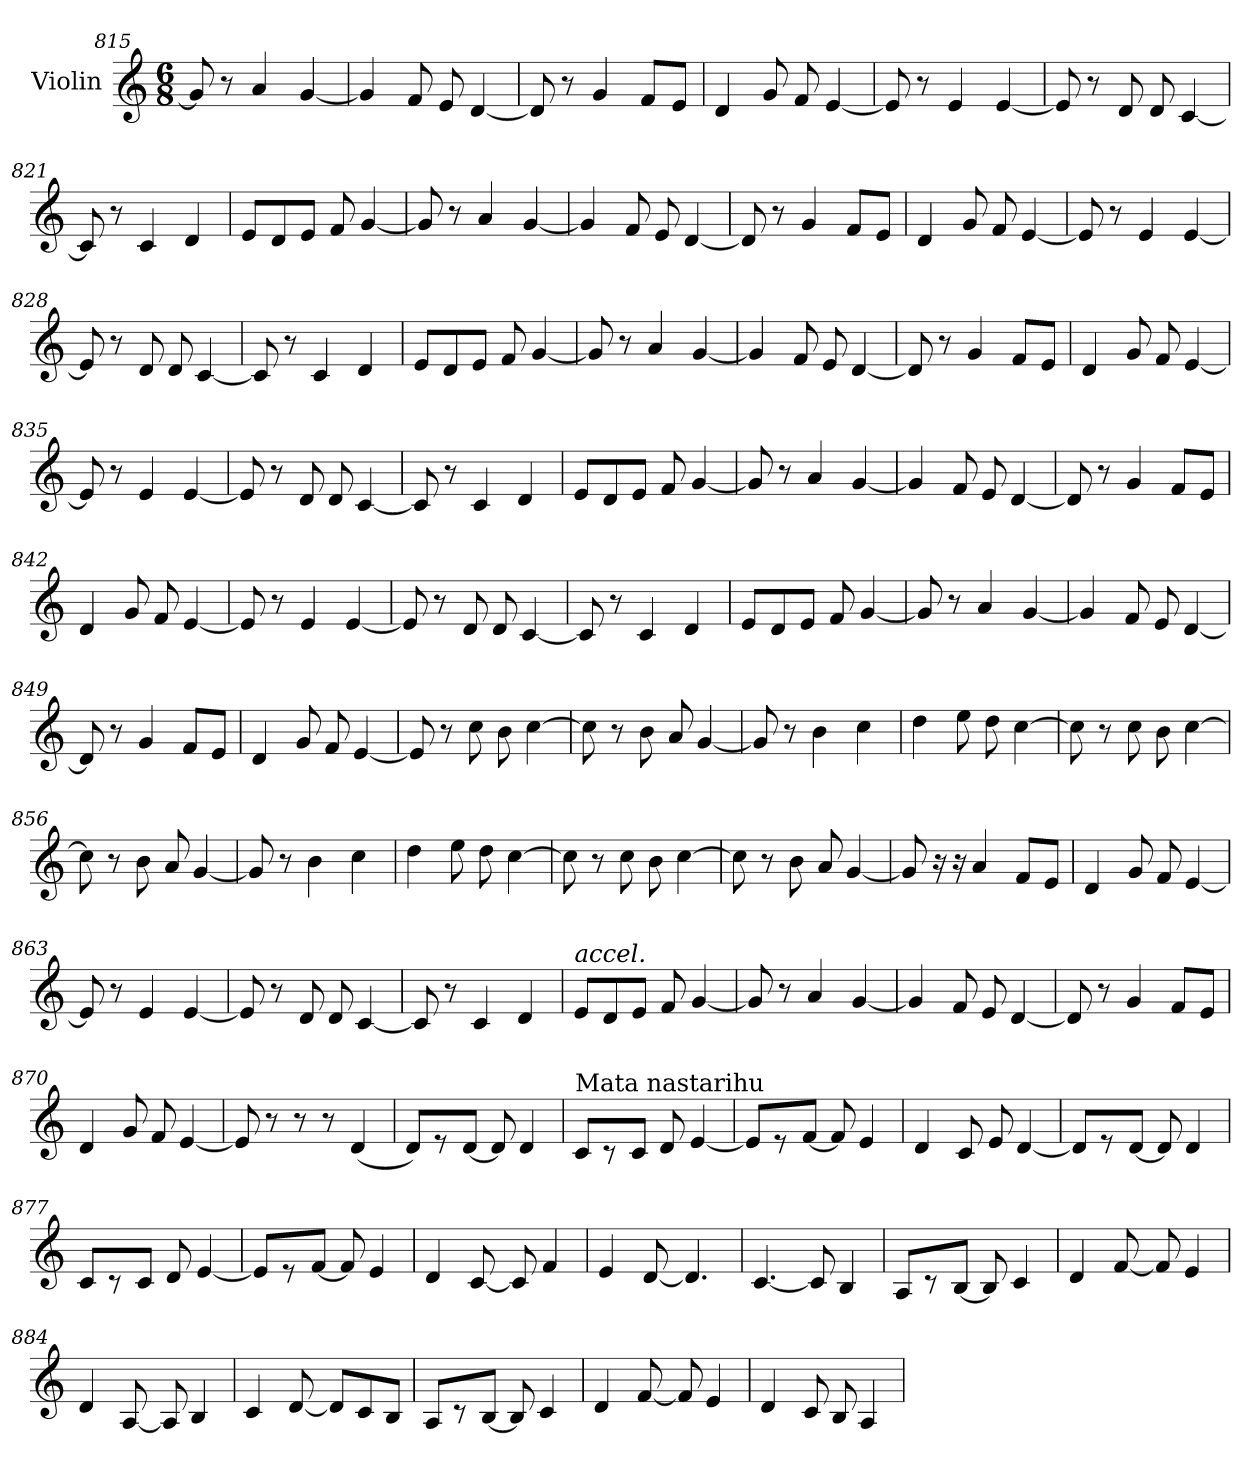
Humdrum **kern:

**kern
*part1
*staff1
*I"Violin
*clefG2
*k[]
*M6/8
=815
8g/]
8r
4a/
[4g/
=816
4g/]
8f/
8e/
[4d/
=817
8d/]
8r
4g/
8f/L
8e/J
=818
4d/
8g/
8f/
[4e/
!!LO:LB:g=z
=819
8e/]
8r
4e/
[4e/
=820
8e/]
8r
8d/
8d/
[4c/
=821
8c/]
8r
4c/
4d/
=822
8e/L
8d/
8e/J
8f/
[4g/
=823
8g/]
8r
4a/
[4g/
=824
4g/]
8f/
8e/
[4d/
!!LO:LB:g=z
=825
8d/]
8r
4g/
8f/L
8e/J
=826
4d/
8g/
8f/
[4e/
=827
8e/]
8r
4e/
[4e/
=828
8e/]
8r
8d/
8d/
[4c/
=829
8c/]
8r
4c/
4d/
=830
8e/L
8d/
8e/J
8f/
[4g/
!!LO:LB:g=z
=831
8g/]
8r
4a/
[4g/
=832
4g/]
8f/
8e/
[4d/
=833
8d/]
8r
4g/
8f/L
8e/J
=834
4d/
8g/
8f/
[4e/
=835
8e/]
8r
4e/
[4e/
=836
8e/]
8r
8d/
8d/
[4c/
!!LO:PB:g=z
=837
8c/]
8r
4c/
4d/
=838
8e/L
8d/
8e/J
8f/
[4g/
=839
8g/]
8r
4a/
[4g/
=840
4g/]
8f/
8e/
[4d/
=841
8d/]
8r
4g/
8f/L
8e/J
=842
4d/
8g/
8f/
[4e/
!!LO:LB:g=z
=843
8e/]
8r
4e/
[4e/
=844
8e/]
8r
8d/
8d/
[4c/
=845
8c/]
8r
4c/
4d/
=846
8e/L
8d/
8e/J
8f/
[4g/
=847
8g/]
8r
4a/
[4g/
=848
4g/]
8f/
8e/
[4d/
!!LO:LB:g=z
=849
8d/]
8r
4g/
8f/L
8e/J
=850
4d/
8g/
8f/
[4e/
=851
8e/]
8r
8cc\
8b\
[4cc\
=852
8cc\]
8r
8b\
8a/
[4g/
=853
8g/]
8r
4b\
4cc\
=854
4dd\
8ee\
8dd\
[4cc\
!!LO:LB:g=z
=855
8cc\]
8r
8cc\
8b\
[4cc\
=856
8cc\]
8r
8b\
8a/
[4g/
=857
8g/]
8r
4b\
4cc\
=858
4dd\
8ee\
8dd\
[4cc\
=859
8cc\]
8r
8cc\
8b\
[4cc\
=860
8cc\]
8r
8b\
8a/
[4g/
!!LO:LB:g=z
=861
8g/]
16r
16r
4a/
8f/L
8e/J
=862
4d/
8g/
8f/
[4e/
=863
8e/]
8r
4e/
[4e/
=864
8e/]
8r
8d/
8d/
[4c/
=865
8c/]
8r
4c/
4d/
=866
!LO:TX:a:i:t=accel.
8e/L
8d/
8e/J
8f/
[4g/
!!LO:LB:g=z
=867
8g/]
8r
4a/
[4g/
=868
4g/]
8f/
8e/
[4d/
=869
8d/]
8r
4g/
8f/L
8e/J
=870
4d/
8g/
8f/
[4e/
=871
8e/]
8r
8r
8r
(<4d/
=872
8d/L)
8r
[8d/J
8d/]
4d/
!!LO:LB:g=z
=873
!LO:TX:a:t=Mata nastarihu
8c/L
8r
8c/J
8d/
[4e/
=874
8e/L]
8r
[8f/J
8f/]
4e/
=875
4d/
8c/
8e/
[4d/
=876
8d/L]
8r
[8d/J
8d/]
4d/
=877
8c/L
8r
8c/J
8d/
[4e/
=878
8e/L]
8r
[8f/J
8f/]
4e/
!!LO:LB:g=z
=879
4d/
[8c/
8c/]
4f/
=880
4e/
[8d/
4.d/]
=881
[4.c/
8c/]
4B/
=882
8A/L
8r
[8B/J
8B/]
4c/
=883
4d/
[8f/
8f/]
4e/
=884
4d/
[8A/
8A/]
4B/
!!LO:PB:g=z
=885
4c/
[8d/
8d/L]
8c/
8B/J
=886
8A/L
8r
[8B/J
8B/]
4c/
=887
4d/
[8f/
8f/]
4e/
=888
4d/
8c/
8B/
4A/
=
*-
